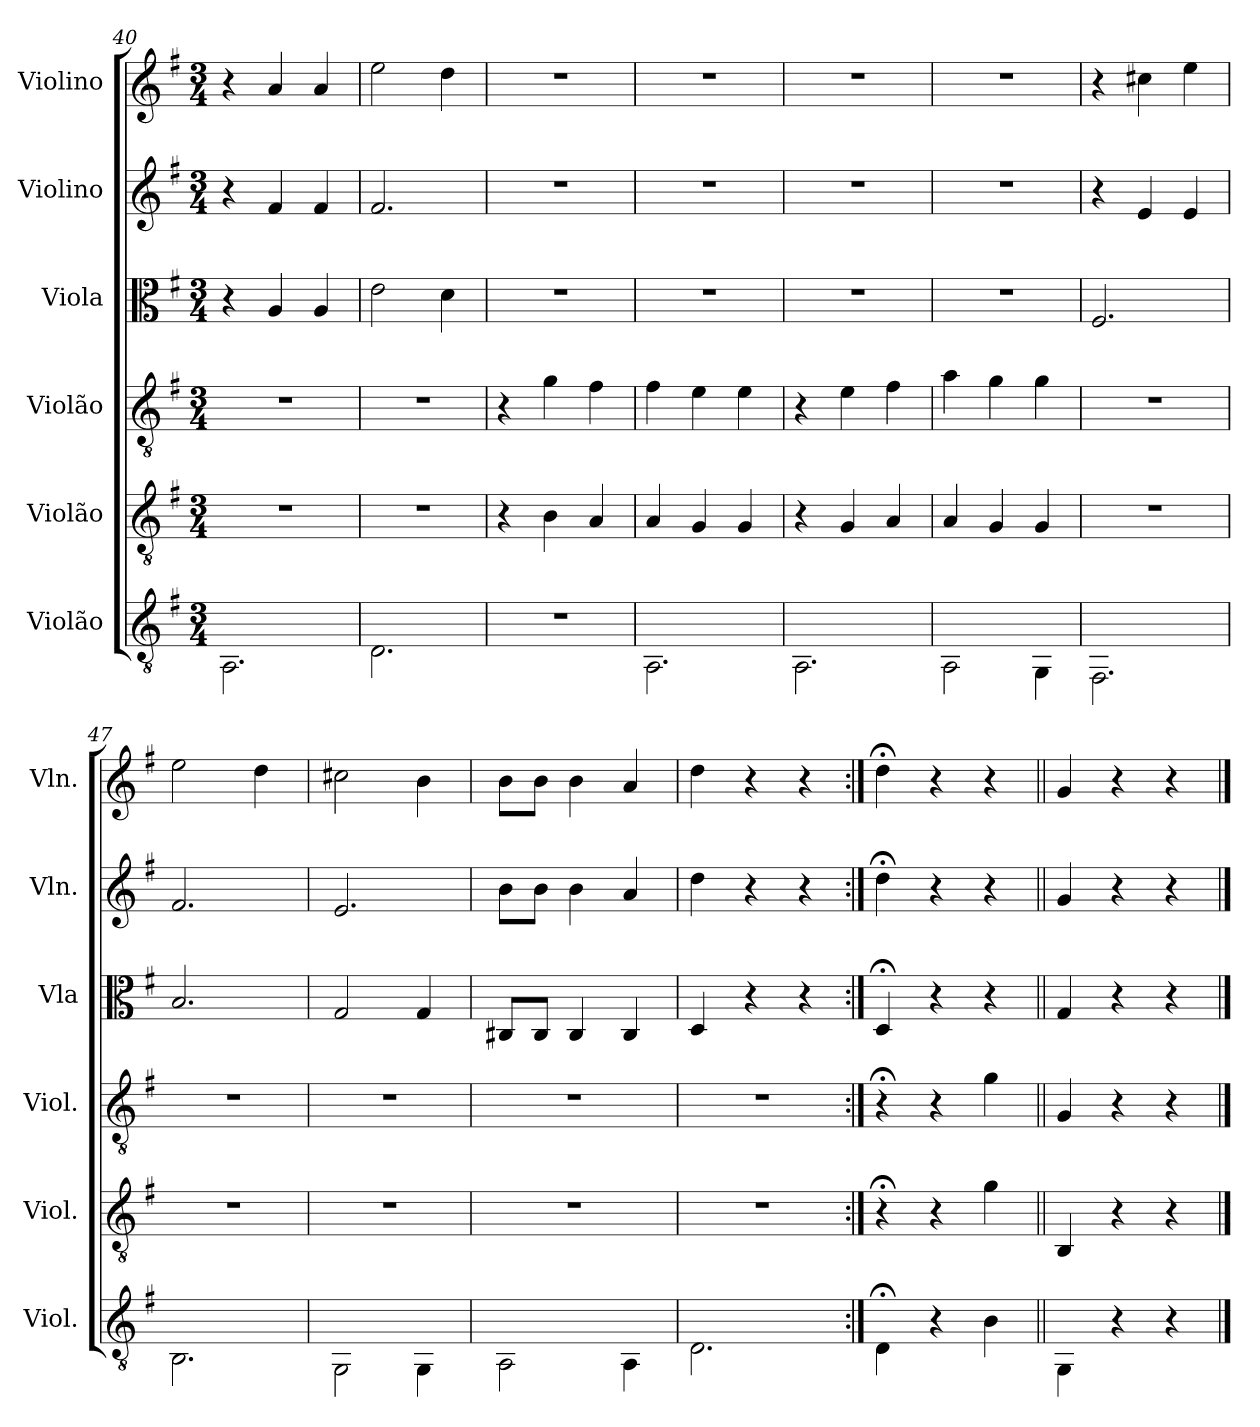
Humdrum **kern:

**kern	**kern	**kern	**kern	**kern	**kern
*part6	*part5	*part4	*part3	*part2	*part1
*staff6	*staff5	*staff4	*staff3	*staff2	*staff1
*I"Violão	*I"Violão	*I"Violão	*I"Viola	*I"Violino	*I"Violino
*I'Viol.	*I'Viol.	*I'Viol.	*I'Vla	*I'Vln.	*I'Vln.
*clefGv2	*clefGv2	*clefGv2	*clefC3	*clefG2	*clefG2
*k[f#]	*k[f#]	*k[f#]	*k[f#]	*k[f#]	*k[f#]
*M3/4	*M3/4	*M3/4	*M3/4	*M3/4	*M3/4
=40	=40	=40	=40	=40	=40
2.AA\	2.r	2.r	4r	4r	4r
.	.	.	4A/	4f#/	4a/
.	.	.	4A/	4f#/	4a/
=41	=41	=41	=41	=41	=41
2.D\	2.r	2.r	2e\	2.f#/	2ee\
.	.	.	4d\	.	4dd\
!!LO:LB:g=z
=42	=42	=42	=42	=42	=42
2.r	4r	4r	2.r	2.r	2.r
.	4B\	4g\	.	.	.
.	4A/	4f#\	.	.	.
=43	=43	=43	=43	=43	=43
2.AA\	4A/	4f#\	2.r	2.r	2.r
.	4G/	4e\	.	.	.
.	4G/	4e\	.	.	.
=44	=44	=44	=44	=44	=44
2.AA\	4r	4r	2.r	2.r	2.r
.	4G/	4e\	.	.	.
.	4A/	4f#\	.	.	.
=45	=45	=45	=45	=45	=45
2AA\	4A/	4a\	2.r	2.r	2.r
.	4G/	4g\	.	.	.
4GG\	4G/	4g\	.	.	.
=46	=46	=46	=46	=46	=46
2.FF#\	2.r	2.r	2.F#/	4r	4r
.	.	.	.	4e/	4cc#X\
.	.	.	.	4e/	4ee\
=47	=47	=47	=47	=47	=47
2.BB\	2.r	2.r	2.B/	2.f#/	2ee\
.	.	.	.	.	4dd\
=48	=48	=48	=48	=48	=48
2GG\	2.r	2.r	2G/	2.e/	2cc#X\
4GG\	.	.	4G/	.	4b\
=49	=49	=49	=49	=49	=49
2AA\	2.r	2.r	8C#X/L	8b\L	8b\L
.	.	.	8C#/J	8b\J	8b\J
.	.	.	4C#/	4b\	4b\
4AA\	.	.	4C#/	4a/	4a/
=50	=50	=50	=50	=50	=50
2.D\	2.r	2.r	4D/	4dd\	4dd\
.	.	.	4r	4r	4r
.	.	.	4r	4r	4r
!!LO:PB:g=z
=51:|!	=51:|!	=51:|!	=51:|!	=51:|!	=51:|!
4D;<\	4r;<	4r;<	4D;</	4dd;<\	4dd;<\
4r	4r	4r	4r	4r	4r
4B\	4g\	4g\	4r	4r	4r
=52||	=52||	=52||	=52||	=52||	=52||
4GG\	4BB/	4G/	4G/	4g/	4g/
4r	4r	4r	4r	4r	4r
4r	4r	4r	4r	4r	4r
==	==	==	==	==	==
*-	*-	*-	*-	*-	*-
